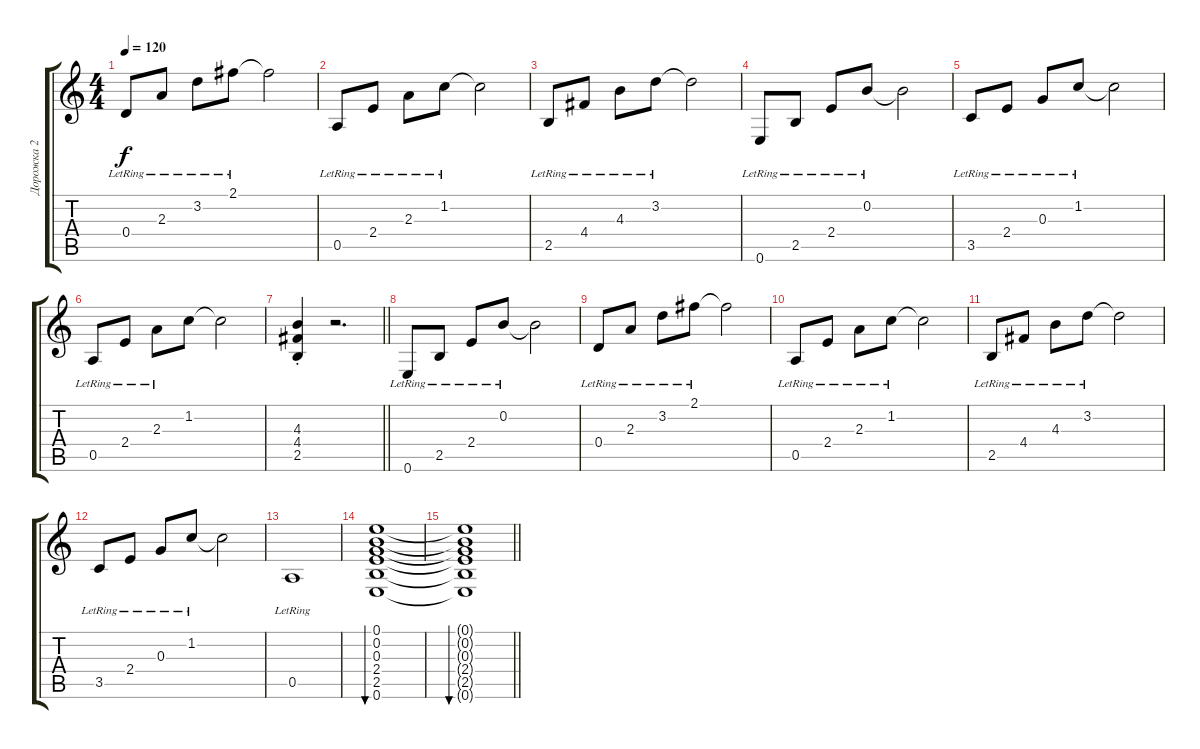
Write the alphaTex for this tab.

\track ("Дорожка 2" "Дорожка 2") {instrument acousticguitarsteel}
\staff {score tabs}
\tuning (E4 B3 G3 D3 A2 E2) {hide}
\ts (4 4)
\tempo 120
\clef g2
\ks c
0.4{lr}.8{dy f} 2.3{lr}.8 3.2{lr}.8 2.1{lr}.8 2.1{t}.2 |
0.5{lr}.8 2.4{lr}.8 2.3{lr}.8 1.2{lr}.8 1.2{t}.2 |
2.5{lr}.8 4.4{lr}.8 4.3{lr}.8 3.2{lr}.8 3.2{t}.2 |
0.6{lr}.8 2.5{lr}.8 2.4{lr}.8 0.2{lr}.8 0.2{t}.2 |
3.5{lr}.8 2.4{lr}.8 0.3{lr}.8 1.2{lr}.8 1.2{t}.2 |
0.5{lr}.8 2.4{lr}.8 2.3{lr}.8 1.2.8 1.2{t}.2 |
\barLineRight lightlight
(4.3{st} 4.4{st} 2.5{st}).4 r.2{d} |
0.6{lr}.8 2.5{lr}.8 2.4{lr}.8 0.2{lr}.8 0.2{t}.2 |
0.4{lr}.8 2.3{lr}.8 3.2{lr}.8 2.1{lr}.8 2.1{t}.2 |
0.5{lr}.8 2.4{lr}.8 2.3{lr}.8 1.2{lr}.8 1.2{t}.2 |
2.5{lr}.8 4.4{lr}.8 4.3{lr}.8 3.2{lr}.8 3.2{t}.2 |
3.5{lr}.8 2.4{lr}.8 0.3{lr}.8 1.2{lr}.8 1.2{t}.2 |
0.5{lr}.1 |
(0.1 0.2 0.3 2.4 2.5 0.6).1{bu 60} |
\barLineRight lightlight
(0.1{t} 0.2{t} 0.3{t} 2.4{t} 2.5{t} 0.6{t}).1{bu 60}
